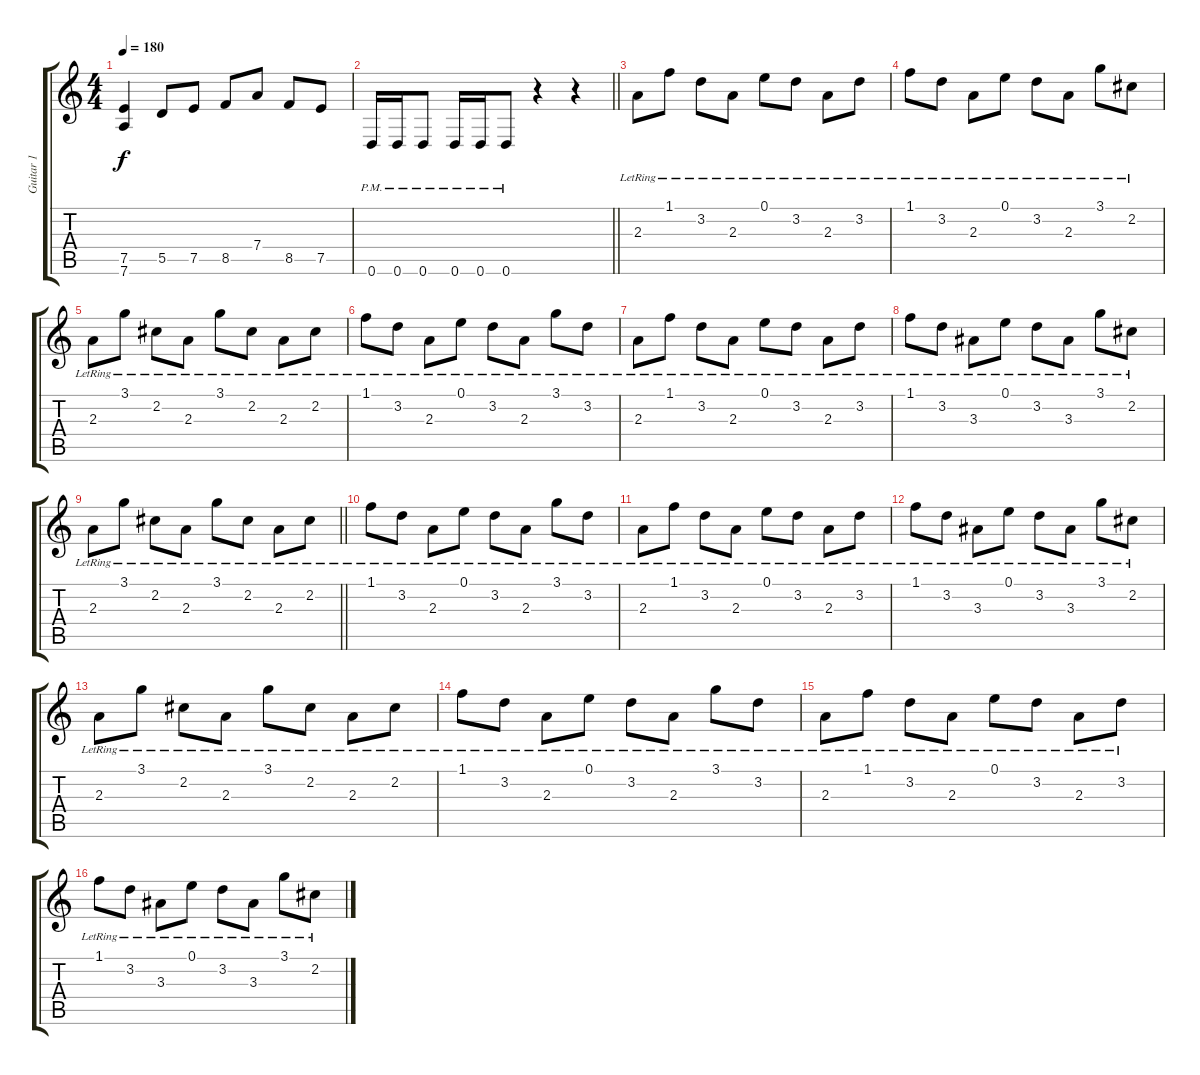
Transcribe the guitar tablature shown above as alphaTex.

\track ("Guitar 1" "Guitar 1") {instrument distortionguitar}
\staff {score tabs}
\tuning (E4 B3 G3 D3 A2 D2) {hide}
\ts (4 4)
\tempo 180
\clef g2
\ks c
(7.5 7.6).4{dy f} 5.5.8 7.5.8 8.5.8 7.4.8 8.5.8 7.5.8 |
\barLineRight lightlight
0.6{pm}.16 0.6{pm}.16 0.6{pm}.8 0.6{pm}.16 0.6{pm}.16 0.6{pm}.8 r.4{instrument acousticguitarsteel} r.4 |
\section ("" "")
2.3{lr}.8 1.1{lr}.8 3.2{lr}.8 2.3{lr}.8 0.1{lr}.8 3.2{lr}.8 2.3{lr}.8 3.2{lr}.8 |
1.1{lr}.8 3.2{lr}.8 2.3{lr}.8 0.1{lr}.8 3.2{lr}.8 2.3{lr}.8 3.1{lr}.8 2.2{lr}.8 |
2.3{lr}.8 3.1{lr}.8 2.2{lr}.8 2.3{lr}.8 3.1{lr}.8 2.2{lr}.8 2.3{lr}.8 2.2{lr}.8 |
1.1{lr}.8 3.2{lr}.8 2.3{lr}.8 0.1{lr}.8 3.2{lr}.8 2.3{lr}.8 3.1{lr}.8 3.2{lr}.8 |
2.3{lr}.8 1.1{lr}.8 3.2{lr}.8 2.3{lr}.8 0.1{lr}.8 3.2{lr}.8 2.3{lr}.8 3.2{lr}.8 |
1.1{lr}.8 3.2{lr}.8 3.3{lr}.8 0.1{lr}.8 3.2{lr}.8 3.3{lr}.8 3.1{lr}.8 2.2{lr}.8 |
\barLineRight lightlight
2.3{lr}.8 3.1{lr}.8 2.2{lr}.8 2.3{lr}.8 3.1{lr}.8 2.2{lr}.8 2.3{lr}.8 2.2{lr}.8 |
\section ("" "")
1.1{lr}.8 3.2{lr}.8 2.3{lr}.8 0.1{lr}.8 3.2{lr}.8 2.3{lr}.8 3.1{lr}.8 3.2{lr}.8 |
2.3{lr}.8 1.1{lr}.8 3.2{lr}.8 2.3{lr}.8 0.1{lr}.8 3.2{lr}.8 2.3{lr}.8 3.2{lr}.8 |
1.1{lr}.8 3.2{lr}.8 3.3{lr}.8 0.1{lr}.8 3.2{lr}.8 3.3{lr}.8 3.1{lr}.8 2.2{lr}.8 |
2.3{lr}.8 3.1{lr}.8 2.2{lr}.8 2.3{lr}.8 3.1{lr}.8 2.2{lr}.8 2.3{lr}.8 2.2{lr}.8 |
1.1{lr}.8 3.2{lr}.8 2.3{lr}.8 0.1{lr}.8 3.2{lr}.8 2.3{lr}.8 3.1{lr}.8 3.2{lr}.8 |
2.3{lr}.8 1.1{lr}.8 3.2{lr}.8 2.3{lr}.8 0.1{lr}.8 3.2{lr}.8 2.3{lr}.8 3.2{lr}.8 |
1.1{lr}.8 3.2{lr}.8 3.3{lr}.8 0.1{lr}.8 3.2{lr}.8 3.3{lr}.8 3.1{lr}.8 2.2{lr}.8
